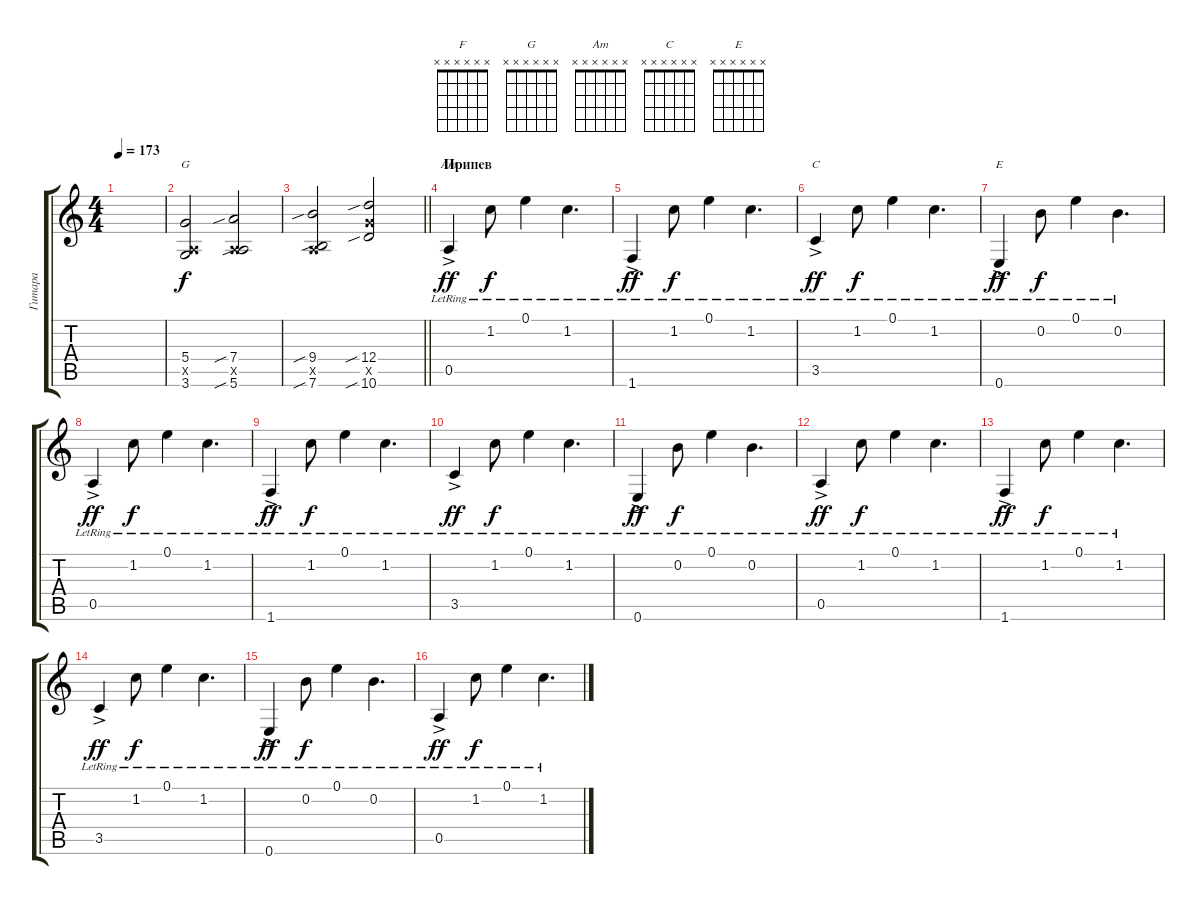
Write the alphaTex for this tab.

\track ("Гитара" "Гитара") {instrument acousticguitarsteel}
\staff {score tabs}
\tuning (E4 B3 G3 D3 A2 E2) {hide}
\chord ("F" x x x x x x)
\chord ("G" x x x x x x)
\chord ("Am" x x x x x x)
\chord ("C" x x x x x x)
\chord ("E" x x x x x x)
\ts (4 4)
\tempo 173
\clef g2
\ks c
|
(5.4 0.5{x} 3.6).2{ch "G"} (7.4{sib} 0.5{x} 5.6{sib}).2 |
\barLineRight lightlight
(9.4{sib} 0.5{x} 7.6{sib}).2 (12.4{sib} 10.5{x} 10.6{sib}).2 |
\section ("" "Припев")
0.5{ac lr}.4{ch "Am" dy ff volume 9 instrument distortionguitar} 1.2{lr}.8{dy f} 0.1{lr}.4 1.2{lr}.4{d} |
1.6{ac lr}.4{dy ff} 1.2{lr}.8{dy f} 0.1{lr}.4 1.2{lr}.4{d} |
3.5{ac lr}.4{ch "C" dy ff} 1.2{lr}.8{dy f} 0.1{lr}.4 1.2{lr}.4{d} |
0.6{ac lr}.4{ch "E" dy ff} 0.2{lr}.8{dy f} 0.1{lr}.4 0.2{lr}.4{d} |
0.5{ac lr}.4{dy ff} 1.2{lr}.8{dy f} 0.1{lr}.4 1.2{lr}.4{d} |
1.6{ac lr}.4{dy ff} 1.2{lr}.8{dy f} 0.1{lr}.4 1.2{lr}.4{d} |
3.5{ac lr}.4{dy ff} 1.2{lr}.8{dy f} 0.1{lr}.4 1.2{lr}.4{d} |
0.6{ac lr}.4{dy ff} 0.2{lr}.8{dy f} 0.1{lr}.4 0.2{lr}.4{d} |
0.5{ac lr}.4{dy ff} 1.2{lr}.8{dy f} 0.1{lr}.4 1.2{lr}.4{d} |
1.6{ac lr}.4{dy ff} 1.2{lr}.8{dy f} 0.1{lr}.4 1.2{lr}.4{d} |
3.5{ac lr}.4{dy ff} 1.2{lr}.8{dy f} 0.1{lr}.4 1.2{lr}.4{d} |
0.6{ac lr}.4{dy ff} 0.2{lr}.8{dy f} 0.1{lr}.4 0.2{lr}.4{d} |
0.5{ac lr}.4{dy ff} 1.2{lr}.8{dy f} 0.1{lr}.4 1.2{lr}.4{d}
